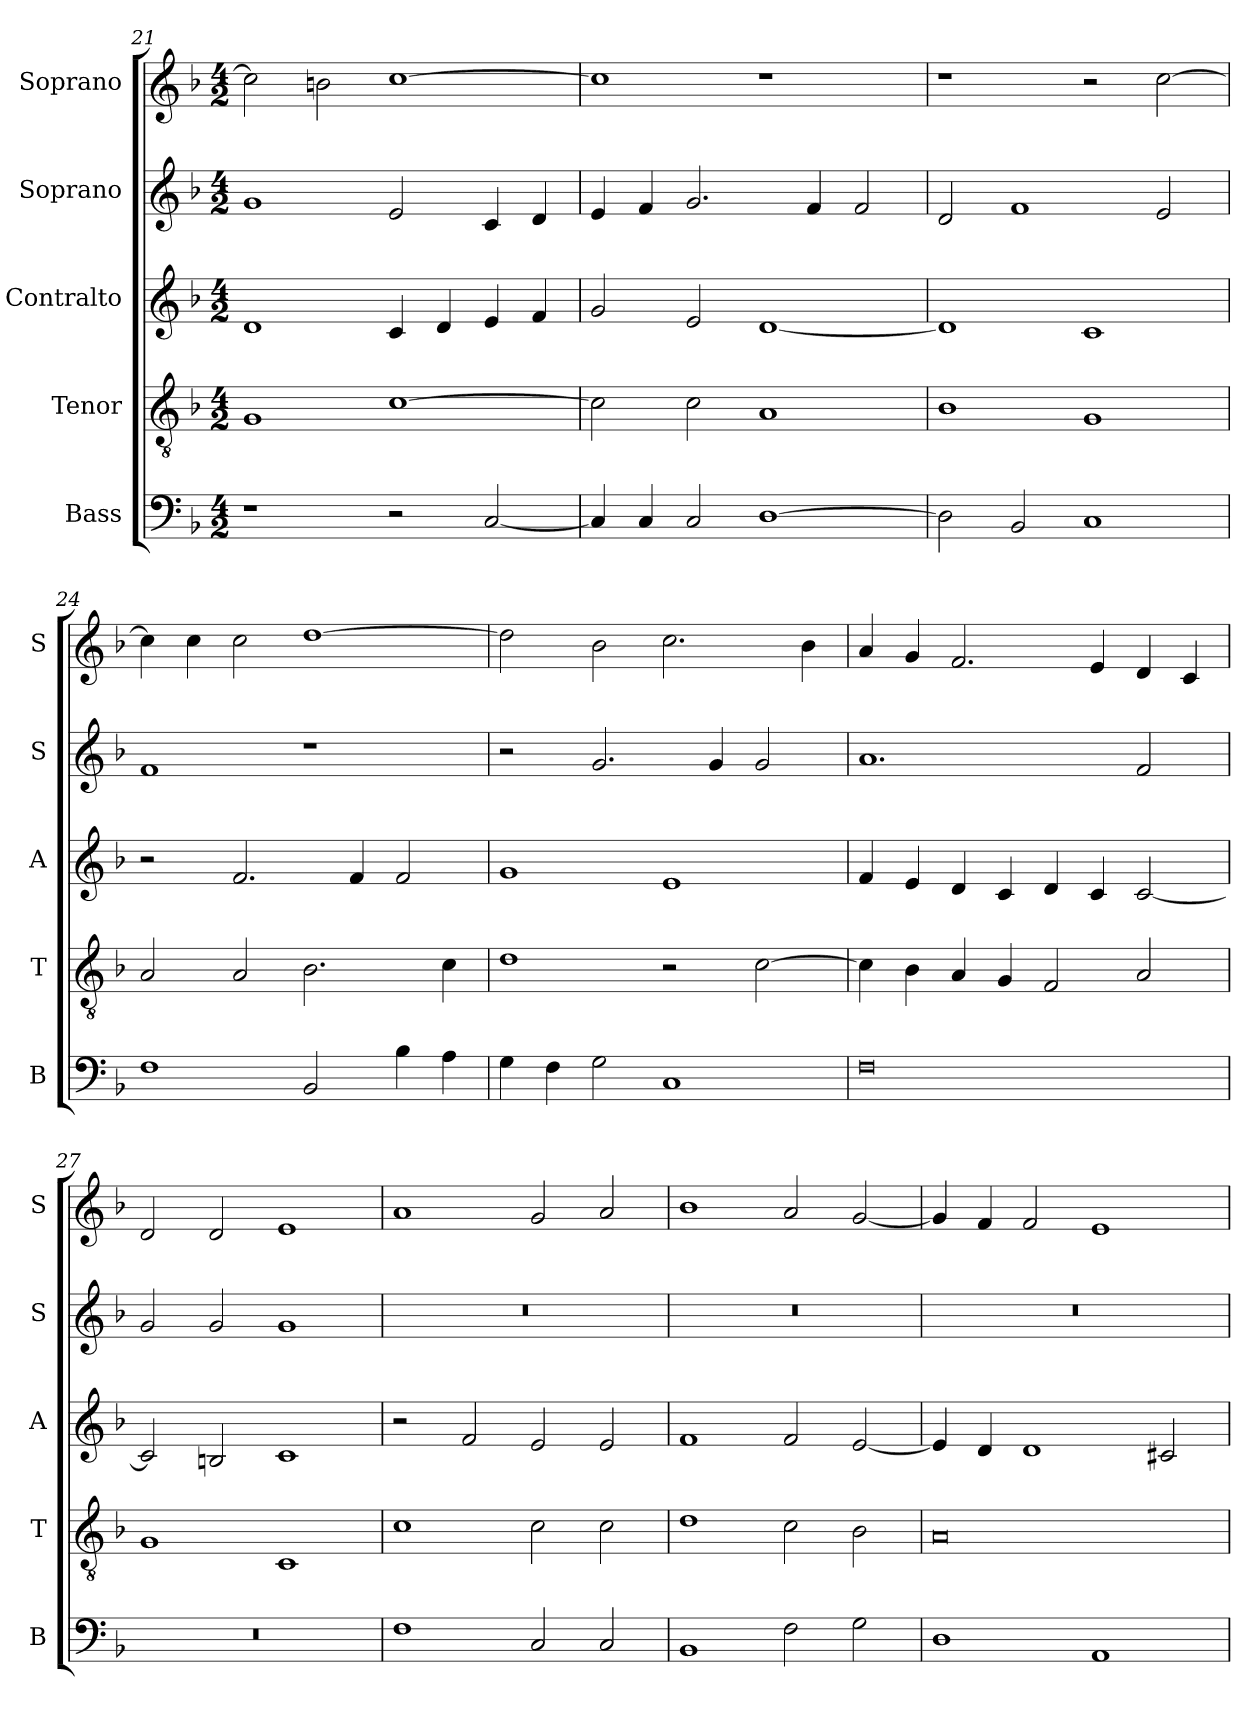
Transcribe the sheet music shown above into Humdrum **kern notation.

**kern	**kern	**kern	**kern	**kern
*part5	*part4	*part3	*part2	*part1
*staff5	*staff4	*staff3	*staff2	*staff1
*I"Bass	*I"Tenor	*I"Contralto	*I"Soprano	*I"Soprano
*I'B	*I'T	*I'A	*I'S	*I'S
*clefF4	*clefGv2	*clefG2	*clefG2	*clefG2
*k[b-]	*k[b-]	*k[b-]	*k[b-]	*k[b-]
*F:ion	*F:ion	*F:ion	*F:ion	*F:ion
*M4/2	*M4/2	*M4/2	*M4/2	*M4/2
=21	=21	=21	=21	=21
1r	1G	1d	1g	2cc]
.	.	.	.	2bn
2r	[1c	4c	2e	[1cc
.	.	4d	.	.
[2C	.	4e	4c	.
.	.	4f	4d	.
=22	=22	=22	=22	=22
4C]	2c]	2g	4e	1cc]
4C	.	.	4f	.
2C	2c	2e	2.g	.
[1D	1A	[1d	.	1r
.	.	.	4f	.
.	.	.	2f	.
=23	=23	=23	=23	=23
2D]	1B-	1d]	2d	1r
2BB-	.	.	1f	.
1C	1G	1c	.	2r
.	.	.	2e	[2cc
=24	=24	=24	=24	=24
1F	2A	2r	1f	4cc]
.	.	.	.	4cc
.	2A	2.f	.	2cc
2BB-	2.B-	.	1r	[1dd
.	.	4f	.	.
4B-	.	2f	.	.
4A	4c	.	.	.
=25	=25	=25	=25	=25
4G	1d	1g	2r	2dd]
4F	.	.	.	.
2G	.	.	2.g	2b-
1C	2r	1e	.	2.cc
.	.	.	4g	.
.	[2c	.	2g	.
.	.	.	.	4b-
=26	=26	=26	=26	=26
0F	4c]	4f	1.a	4a
.	4B-	4e	.	4g
.	4A	4d	.	2.f
.	4G	4c	.	.
.	2F	4d	.	.
.	.	4c	.	4e
.	2A	[2c	2f	4d
.	.	.	.	4c
=27	=27	=27	=27	=27
0r	1G	2c]	2g	2d
.	.	2Bn	2g	2d
.	1C	1c	1g	1e
=28	=28	=28	=28	=28
1F	1c	2r	0r	1a
.	.	2f	.	.
2C	2c	2e	.	2g
2C	2c	2e	.	2a
=29	=29	=29	=29	=29
1BB-	1d	1f	0r	1b-
2F	2c	2f	.	2a
2G	2B-	[2e	.	[2g
=30	=30	=30	=30	=30
1D	0A	4e]	0r	4g]
.	.	4d	.	4f
.	.	1d	.	2f
1AA	.	.	.	1e
.	.	2c#X	.	.
=	=	=	=	=
*-	*-	*-	*-	*-
